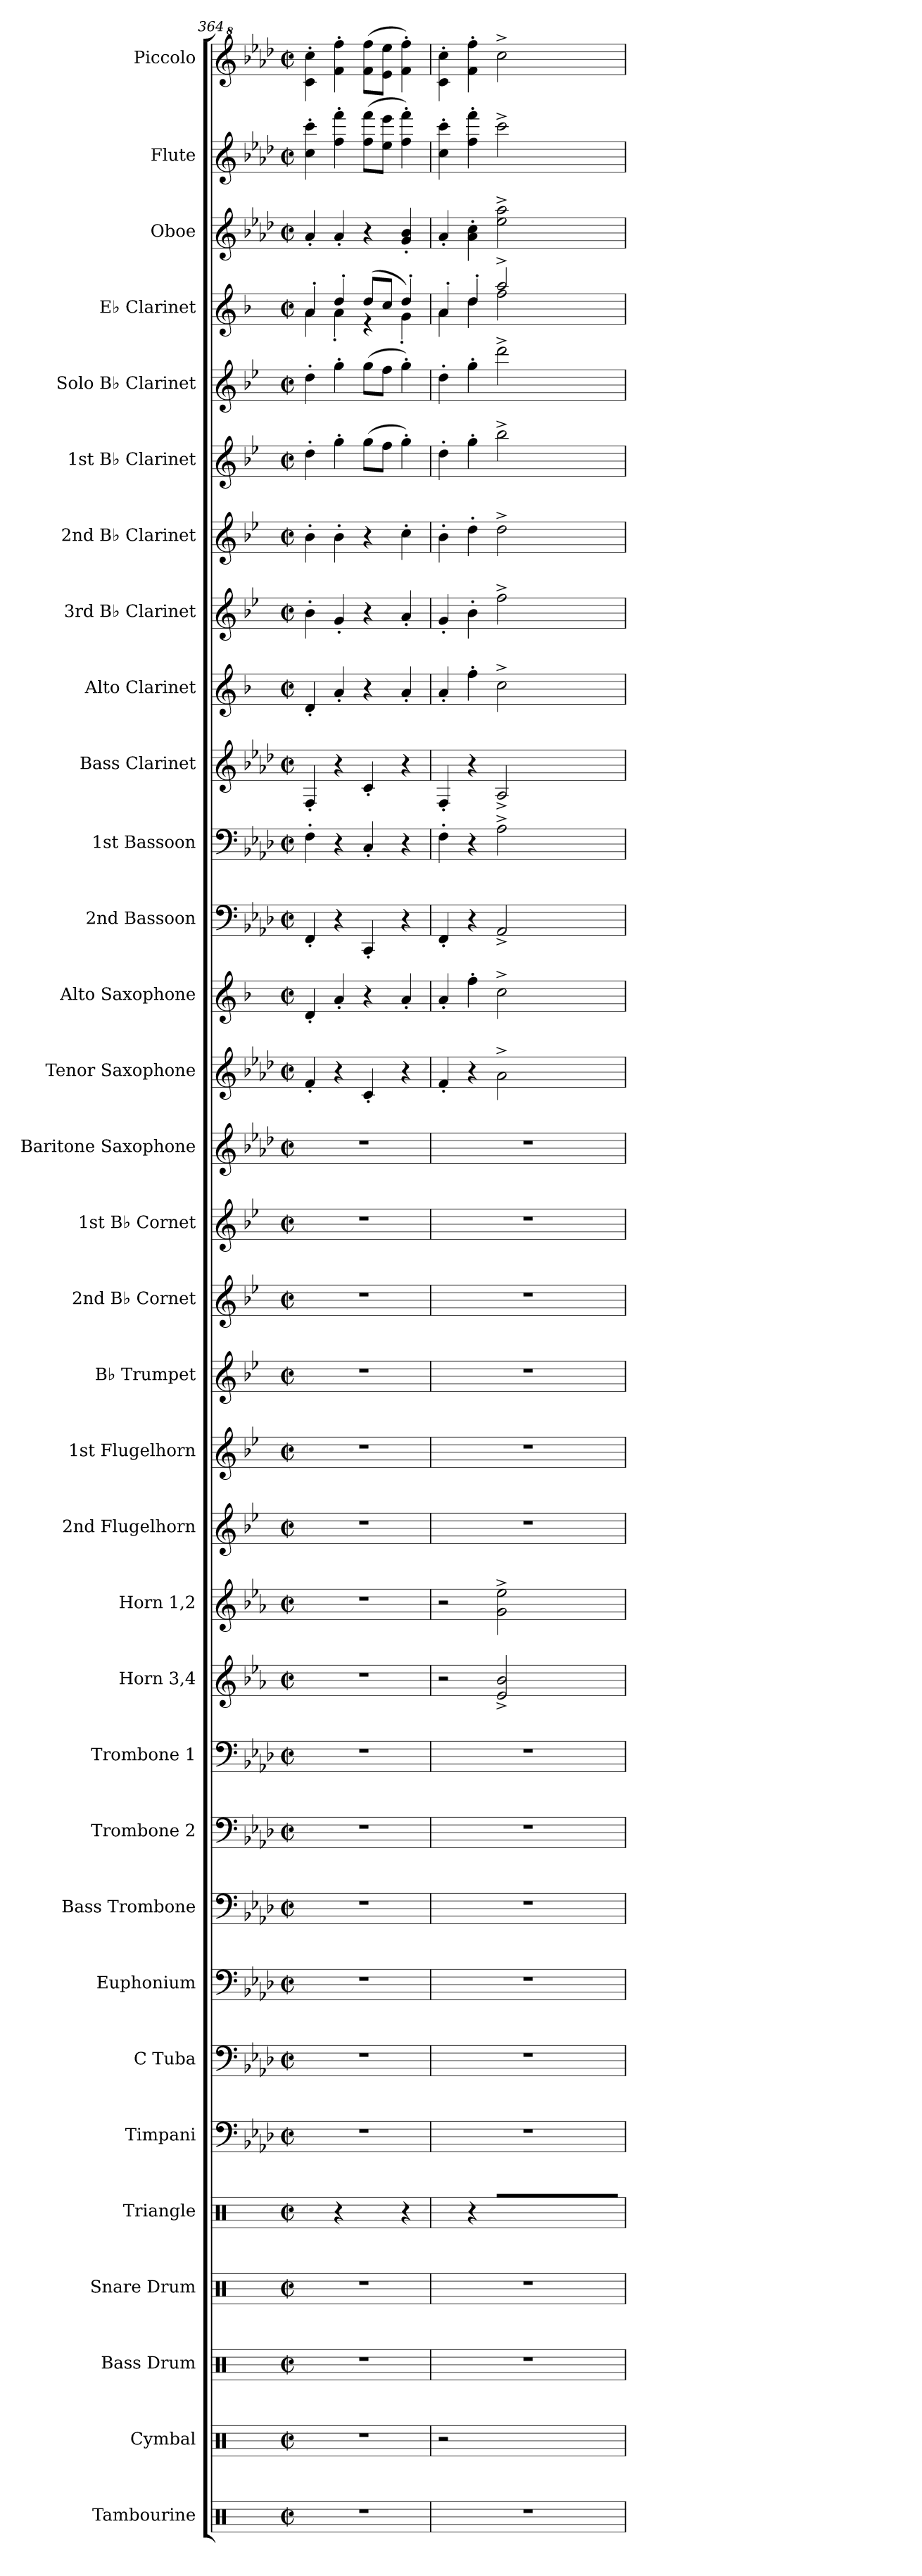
**kern	**kern	**kern	**kern	**kern	**kern	**kern	**kern	**kern	**kern	**kern	**kern	**kern	**kern	**kern	**kern	**kern	**kern	**kern	**kern	**kern	**kern	**kern	**kern	**kern	**kern	**kern	**kern	**kern	**kern	**kern	**kern	**kern
*part33	*part32	*part31	*part30	*part29	*part28	*part27	*part26	*part25	*part24	*part23	*part22	*part21	*part20	*part19	*part18	*part17	*part16	*part15	*part14	*part13	*part12	*part11	*part10	*part9	*part8	*part7	*part6	*part5	*part4	*part3	*part2	*part1
*staff33	*staff32	*staff31	*staff30	*staff29	*staff28	*staff27	*staff26	*staff25	*staff24	*staff23	*staff22	*staff21	*staff20	*staff19	*staff18	*staff17	*staff16	*staff15	*staff14	*staff13	*staff12	*staff11	*staff10	*staff9	*staff8	*staff7	*staff6	*staff5	*staff4	*staff3	*staff2	*staff1
*I"Tambourine	*I"Cymbal	*I"Bass Drum	*I"Snare Drum	*I"Triangle	*I"Timpani	*I"C Tuba	*I"Euphonium	*I"Bass Trombone	*I"Trombone 2	*I"Trombone 1	*I"Horn 3,4	*I"Horn 1,2	*I"2nd Flugelhorn	*I"1st Flugelhorn	*I"B♭ Trumpet	*I"2nd B♭ Cornet	*I"1st B♭ Cornet	*I"Baritone Saxophone	*I"Tenor Saxophone	*I"Alto Saxophone	*I"2nd Bassoon	*I"1st Bassoon	*I"Bass Clarinet	*I"Alto Clarinet	*I"3rd B♭ Clarinet	*I"2nd B♭ Clarinet	*I"1st B♭ Clarinet	*I"Solo B♭ Clarinet	*I"E♭ Clarinet	*I"Oboe	*I"Flute	*I"Piccolo
*I'Tamb.	*I'Cym.	*I'B. Dr.	*I'Sn. Dr.	*I'Trgl.	*I'Timp.	*I'C Tu.	*I'Eu.	*I'B. Trb.	*I'Trb. 2	*I'Trb. 1	*I'Hn. 3,4	*I'Hn. 1,2	*I'2nd Flghn.	*I'1st Flghn.	*I'B♭ Tpt.	*I'2nd B♭ Cnt.	*I'1st B♭ Cnt.	*I'Bar. Sax.	*I'T. Sax.	*I'A. Sax.	*I'2nd Bsn.	*I'1st Bsn.	*I'B. Cl.	*I'A. Cl.	*I'3rd B♭ Cl.	*I'2nd B♭ Cl.	*I'1st B♭ Cl.	*I'Solo B♭ Cl.	*I'E♭ Cl.	*I'Ob.	*I'Fl.	*I'Picc.
*clefX	*clefX	*clefX	*clefX	*clefX	*clefF4	*clefF4	*clefF4	*clefF4	*clefF4	*clefF4	*clefG2	*clefG2	*clefG2	*clefG2	*clefG2	*clefG2	*clefG2	*clefG2	*clefG2	*clefG2	*clefF4	*clefF4	*clefG2	*clefG2	*clefG2	*clefG2	*clefG2	*clefG2	*clefG2	*clefG2	*clefG2	*clefG^2
*	*	*	*	*	*	*	*	*	*	*	*ITrd4c7	*ITrd4c7	*ITrd1c2	*ITrd1c2	*ITrd1c2	*ITrd1c2	*ITrd1c2	*ITrd12c21	*ITrd8c14	*ITrd5c9	*	*	*ITrd8c14	*ITrd5c9	*ITrd1c2	*ITrd1c2	*ITrd1c2	*ITrd1c2	*ITrd-2c-3	*	*	*ITrd-7c-12
*k[]	*k[]	*k[]	*k[]	*k[]	*k[b-e-a-d-]	*k[b-e-a-d-]	*k[b-e-a-d-]	*k[b-e-a-d-]	*k[b-e-a-d-]	*k[b-e-a-d-]	*k[b-e-a-d-]	*k[b-e-a-d-]	*k[b-e-a-d-]	*k[b-e-a-d-]	*k[b-e-a-d-]	*k[b-e-a-d-]	*k[b-e-a-d-]	*k[b-e-a-d-]	*k[b-e-a-d-]	*k[b-e-a-d-]	*k[b-e-a-d-]	*k[b-e-a-d-]	*k[b-e-a-d-]	*k[b-e-a-d-]	*k[b-e-a-d-]	*k[b-e-a-d-]	*k[b-e-a-d-]	*k[b-e-a-d-]	*k[b-e-a-d-]	*k[b-e-a-d-]	*k[b-e-a-d-]	*k[b-e-a-d-]
*C:	*C:	*C:	*C:	*C:	*A-:	*A-:	*A-:	*A-:	*A-:	*A-:	*A-:	*A-:	*A-:	*A-:	*A-:	*A-:	*A-:	*A-:	*A-:	*A-:	*A-:	*A-:	*A-:	*A-:	*A-:	*A-:	*A-:	*A-:	*A-:	*A-:	*A-:	*A-:
*M2/2	*M2/2	*M2/2	*M2/2	*M2/2	*M2/2	*M2/2	*M2/2	*M2/2	*M2/2	*M2/2	*M2/2	*M2/2	*M2/2	*M2/2	*M2/2	*M2/2	*M2/2	*M2/2	*M2/2	*M2/2	*M2/2	*M2/2	*M2/2	*M2/2	*M2/2	*M2/2	*M2/2	*M2/2	*M2/2	*M2/2	*M2/2	*M2/2
*met(c|)	*met(c|)	*met(c|)	*met(c|)	*met(c|)	*met(c|)	*met(c|)	*met(c|)	*met(c|)	*met(c|)	*met(c|)	*met(c|)	*met(c|)	*met(c|)	*met(c|)	*met(c|)	*met(c|)	*met(c|)	*met(c|)	*met(c|)	*met(c|)	*met(c|)	*met(c|)	*met(c|)	*met(c|)	*met(c|)	*met(c|)	*met(c|)	*met(c|)	*met(c|)	*met(c|)	*met(c|)	*met(c|)
=364	=364	=364	=364	=364	=364	=364	=364	=364	=364	=364	=364	=364	=364	=364	=364	=364	=364	=364	=364	=364	=364	=364	=364	=364	=364	=364	=364	=364	=364	=364	=364	=364
*	*	*	*	*	*	*	*	*	*	*	*	*	*	*	*	*	*	*	*	*	*	*	*	*	*	*	*	*	*^	*	*	*
1r	1r	1r	1r	4R\	1r	1r	1r	1r	1r	1r	1r	1r	1r	1r	1r	1r	1r	1r	4F'/	4F'/	4FF'/	4F'\	4FF'/	4F'/	4a-'\	4a-'\	4cc'\	4cc'\	4cc'/	4cc\	4a-'/	4cc\' 4ccc\'	4ccc\' 4cccc\'
.	.	.	.	4r	.	.	.	.	.	.	.	.	.	.	.	.	.	.	4r	4c'/	4r	4r	4r	4c'/	4f'/	4a-'\	4ff'\	4ff'\	4ff'/	4cc'\	4a-'/	4ff\' 4fff\'	4fff\' 4ffff\'
.	.	.	.	4R\	.	.	.	.	.	.	.	.	.	.	.	.	.	.	4C'/	4r	4CC'/	4C'/	4C'/	4r	4r	4r	(8ff\L	(8ff\L	(8ff/L	4r	4r	(8ff\ 8fff\L	(8fff\ 8ffff\L
.	.	.	.	.	.	.	.	.	.	.	.	.	.	.	.	.	.	.	.	.	.	.	.	.	.	.	8ee-\J	8ee-\J	8ee-/J	.	.	8ee-\ 8eee-\J	8eee-\ 8eeee-\J
.	.	.	.	4r	.	.	.	.	.	.	.	.	.	.	.	.	.	.	4r	4c'/	4r	4r	4r	4c'/	4g'/	4b-'\	4ff'\)	4ff'\)	4ff'/)	4b-'\	4g/' 4b-/'	4ff\' 4fff\')	4fff\' 4ffff\')
!!LO:PB:g=z
=365	=365	=365	=365	=365	=365	=365	=365	=365	=365	=365	=365	=365	=365	=365	=365	=365	=365	=365	=365	=365	=365	=365	=365	=365	=365	=365	=365	=365	=365	=365	=365	=365	=365
1r	2r	1r	1r	4R\	1r	1r	1r	1r	1r	1r	2r	2r	1r	1r	1r	1r	1r	1r	4F'/	4c'/	4FF'/	4F'\	4FF'/	4c'/	4f'/	4a-'\	4cc'\	4cc'\	4cc'/	4cc\	4a-'/	4cc\' 4ccc\'	4ccc\' 4cccc\'
.	.	.	.	4r	.	.	.	.	.	.	.	.	.	.	.	.	.	.	4r	4a-'\	4r	4r	4r	4a-'\	4a-'\	4cc'\	4ff'\	4ff'\	4ff'/	4ff\	4a-\' 4cc\'	4ff\' 4fff\'	4fff\' 4ffff\'
*	*	*	*	*tremolo	*	*	*	*	*	*	*	*	*	*	*	*	*	*	*	*	*	*	*	*	*	*	*	*	*	*	*	*	*
.	2R\	.	.	[32R\LLL	.	.	.	.	.	.	2A-/^ 2e-/^	2c\^ 2a-\^	.	.	.	.	.	.	2A-^\	2e-^\	2AA-^/	2A-^\	2AA-^/	2e-^\	2ee-^\	2cc^\	2aa-^\	2ccc^\	2ccc^/	2aa-\	2ee-\^ 2aa-\^	2ccc^\	2cccc^\
.	.	.	.	32R\	.	.	.	.	.	.	.	.	.	.	.	.	.	.	.	.	.	.	.	.	.	.	.	.	.	.	.	.	.
.	.	.	.	32R\	.	.	.	.	.	.	.	.	.	.	.	.	.	.	.	.	.	.	.	.	.	.	.	.	.	.	.	.	.
.	.	.	.	32R\	.	.	.	.	.	.	.	.	.	.	.	.	.	.	.	.	.	.	.	.	.	.	.	.	.	.	.	.	.
.	.	.	.	32R\	.	.	.	.	.	.	.	.	.	.	.	.	.	.	.	.	.	.	.	.	.	.	.	.	.	.	.	.	.
.	.	.	.	32R\	.	.	.	.	.	.	.	.	.	.	.	.	.	.	.	.	.	.	.	.	.	.	.	.	.	.	.	.	.
.	.	.	.	32R\	.	.	.	.	.	.	.	.	.	.	.	.	.	.	.	.	.	.	.	.	.	.	.	.	.	.	.	.	.
.	.	.	.	32R\	.	.	.	.	.	.	.	.	.	.	.	.	.	.	.	.	.	.	.	.	.	.	.	.	.	.	.	.	.
.	.	.	.	32R\	.	.	.	.	.	.	.	.	.	.	.	.	.	.	.	.	.	.	.	.	.	.	.	.	.	.	.	.	.
.	.	.	.	32R\	.	.	.	.	.	.	.	.	.	.	.	.	.	.	.	.	.	.	.	.	.	.	.	.	.	.	.	.	.
.	.	.	.	32R\	.	.	.	.	.	.	.	.	.	.	.	.	.	.	.	.	.	.	.	.	.	.	.	.	.	.	.	.	.
.	.	.	.	32R\	.	.	.	.	.	.	.	.	.	.	.	.	.	.	.	.	.	.	.	.	.	.	.	.	.	.	.	.	.
.	.	.	.	32R\	.	.	.	.	.	.	.	.	.	.	.	.	.	.	.	.	.	.	.	.	.	.	.	.	.	.	.	.	.
.	.	.	.	32R\	.	.	.	.	.	.	.	.	.	.	.	.	.	.	.	.	.	.	.	.	.	.	.	.	.	.	.	.	.
.	.	.	.	32R\	.	.	.	.	.	.	.	.	.	.	.	.	.	.	.	.	.	.	.	.	.	.	.	.	.	.	.	.	.
.	.	.	.	32R\JJJ	.	.	.	.	.	.	.	.	.	.	.	.	.	.	.	.	.	.	.	.	.	.	.	.	.	.	.	.	.
*	*	*	*	*Xtremolo	*	*	*	*	*	*	*	*	*	*	*	*	*	*	*	*	*	*	*	*	*	*	*	*	*	*	*	*	*
*	*	*	*	*	*	*	*	*	*	*	*	*	*	*	*	*	*	*	*	*	*	*	*	*	*	*	*	*	*v	*v	*	*	*
=	=	=	=	=	=	=	=	=	=	=	=	=	=	=	=	=	=	=	=	=	=	=	=	=	=	=	=	=	=	=	=	=
*-	*-	*-	*-	*-	*-	*-	*-	*-	*-	*-	*-	*-	*-	*-	*-	*-	*-	*-	*-	*-	*-	*-	*-	*-	*-	*-	*-	*-	*-	*-	*-	*-
